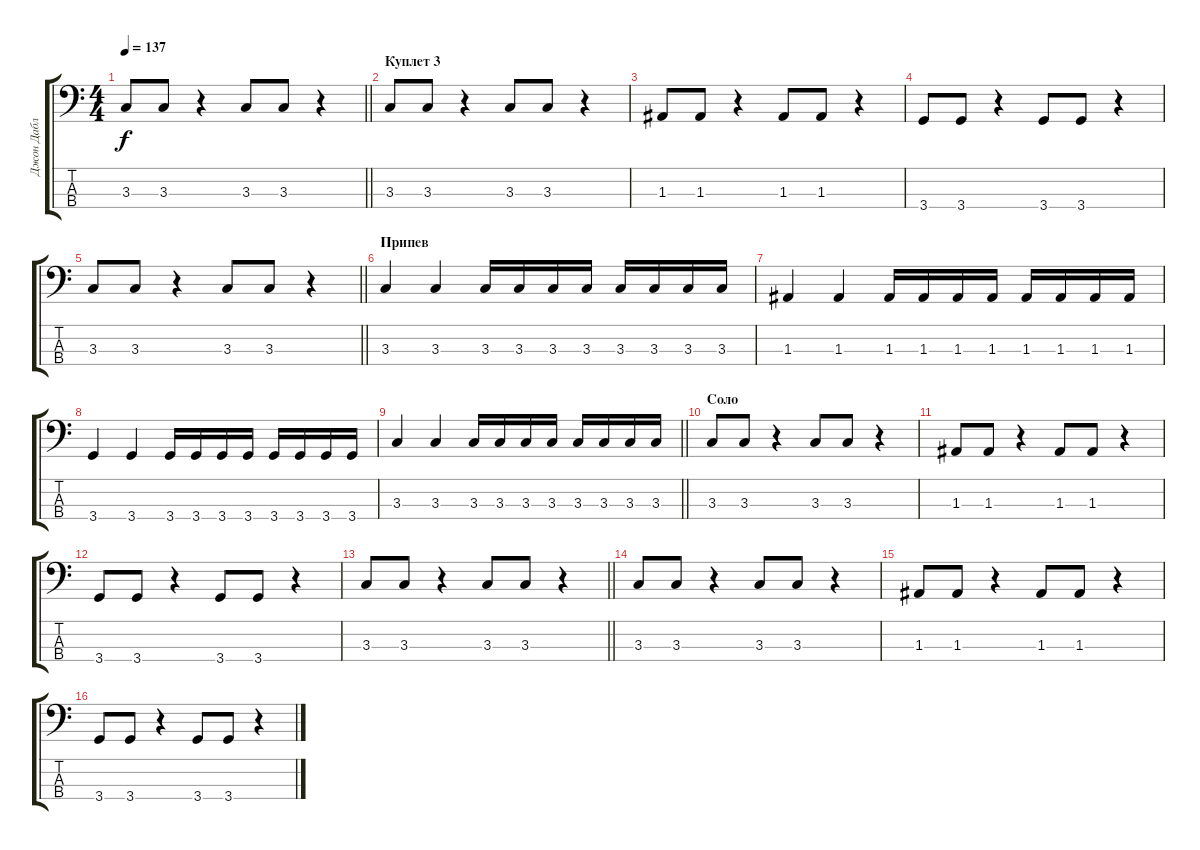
\track ("Джон Дабл" "Джон Дабл") {instrument electricbassfinger}
\staff {score tabs}
\tuning (G2 D2 A1 E1) {hide}
\ts (4 4)
\tempo 137
\clef f4
\barLineRight lightlight
\ks c
3.3.8{dy f} 3.3.8 r.4 3.3.8 3.3.8 r.4 |
\section ("" "Куплет 3")
3.3.8 3.3.8 r.4 3.3.8 3.3.8 r.4 |
1.3.8 1.3.8 r.4 1.3.8 1.3.8 r.4 |
3.4.8 3.4.8 r.4 3.4.8 3.4.8 r.4 |
\barLineRight lightlight
3.3.8 3.3.8 r.4 3.3.8 3.3.8 r.4 |
\section ("" "Припев")
3.3.4 3.3.4 3.3.16 3.3.16 3.3.16 3.3.16 3.3.16 3.3.16 3.3.16 3.3.16 |
1.3.4 1.3.4 1.3.16 1.3.16 1.3.16 1.3.16 1.3.16 1.3.16 1.3.16 1.3.16 |
3.4.4 3.4.4 3.4.16 3.4.16 3.4.16 3.4.16 3.4.16 3.4.16 3.4.16 3.4.16 |
\barLineRight lightlight
3.3.4 3.3.4 3.3.16 3.3.16 3.3.16 3.3.16 3.3.16 3.3.16 3.3.16 3.3.16 |
\section ("" "Соло")
3.3.8 3.3.8 r.4 3.3.8 3.3.8 r.4 |
1.3.8 1.3.8 r.4 1.3.8 1.3.8 r.4 |
3.4.8 3.4.8 r.4 3.4.8 3.4.8 r.4 |
\barLineRight lightlight
3.3.8 3.3.8 r.4 3.3.8 3.3.8 r.4 |
3.3.8 3.3.8 r.4 3.3.8 3.3.8 r.4 |
1.3.8 1.3.8 r.4 1.3.8 1.3.8 r.4 |
3.4.8 3.4.8 r.4 3.4.8 3.4.8 r.4
